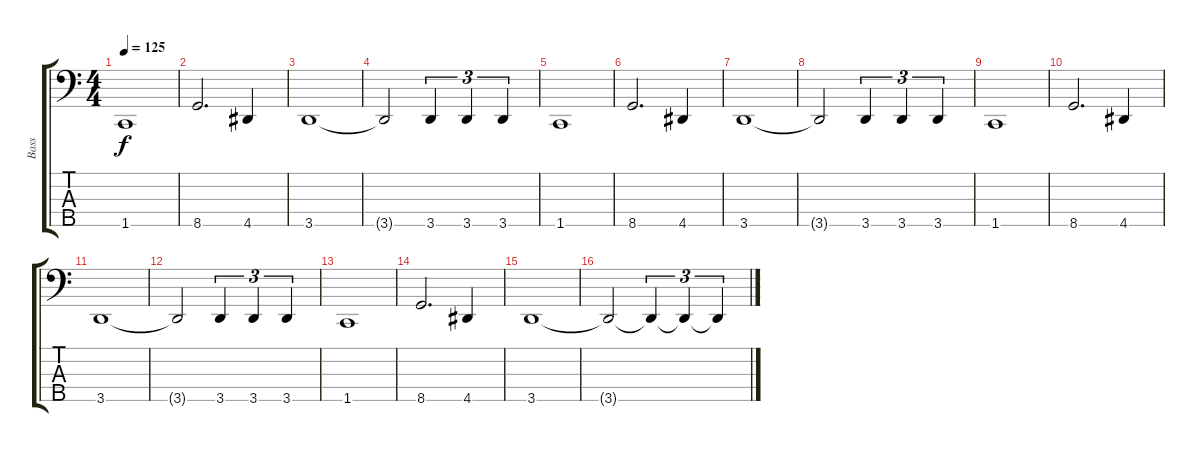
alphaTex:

\track ("Bass" "Bass") {instrument electricbasspick}
\staff {score tabs}
\tuning (G2 D2 A1 E1 B0) {hide}
\ts (4 4)
\tempo 125
\clef f4
\ks c
1.5.1{dy f} |
8.5.2{d} 4.5.4 |
3.5.1 |
3.5{t}.2 3.5.4{tu (3 2)} 3.5.4{tu (3 2)} 3.5.4{tu (3 2)} |
1.5.1 |
8.5.2{d} 4.5.4 |
3.5.1 |
3.5{t}.2 3.5.4{tu (3 2)} 3.5.4{tu (3 2)} 3.5.4{tu (3 2)} |
1.5.1 |
8.5.2{d} 4.5.4 |
3.5.1 |
3.5{t}.2 3.5.4{tu (3 2)} 3.5.4{tu (3 2)} 3.5.4{tu (3 2)} |
1.5.1 |
8.5.2{d} 4.5.4 |
3.5.1 |
3.5{t}.2 3.5{t}.4{tu (3 2)} 3.5{t}.4{tu (3 2)} 3.5{t}.4{tu (3 2)}
